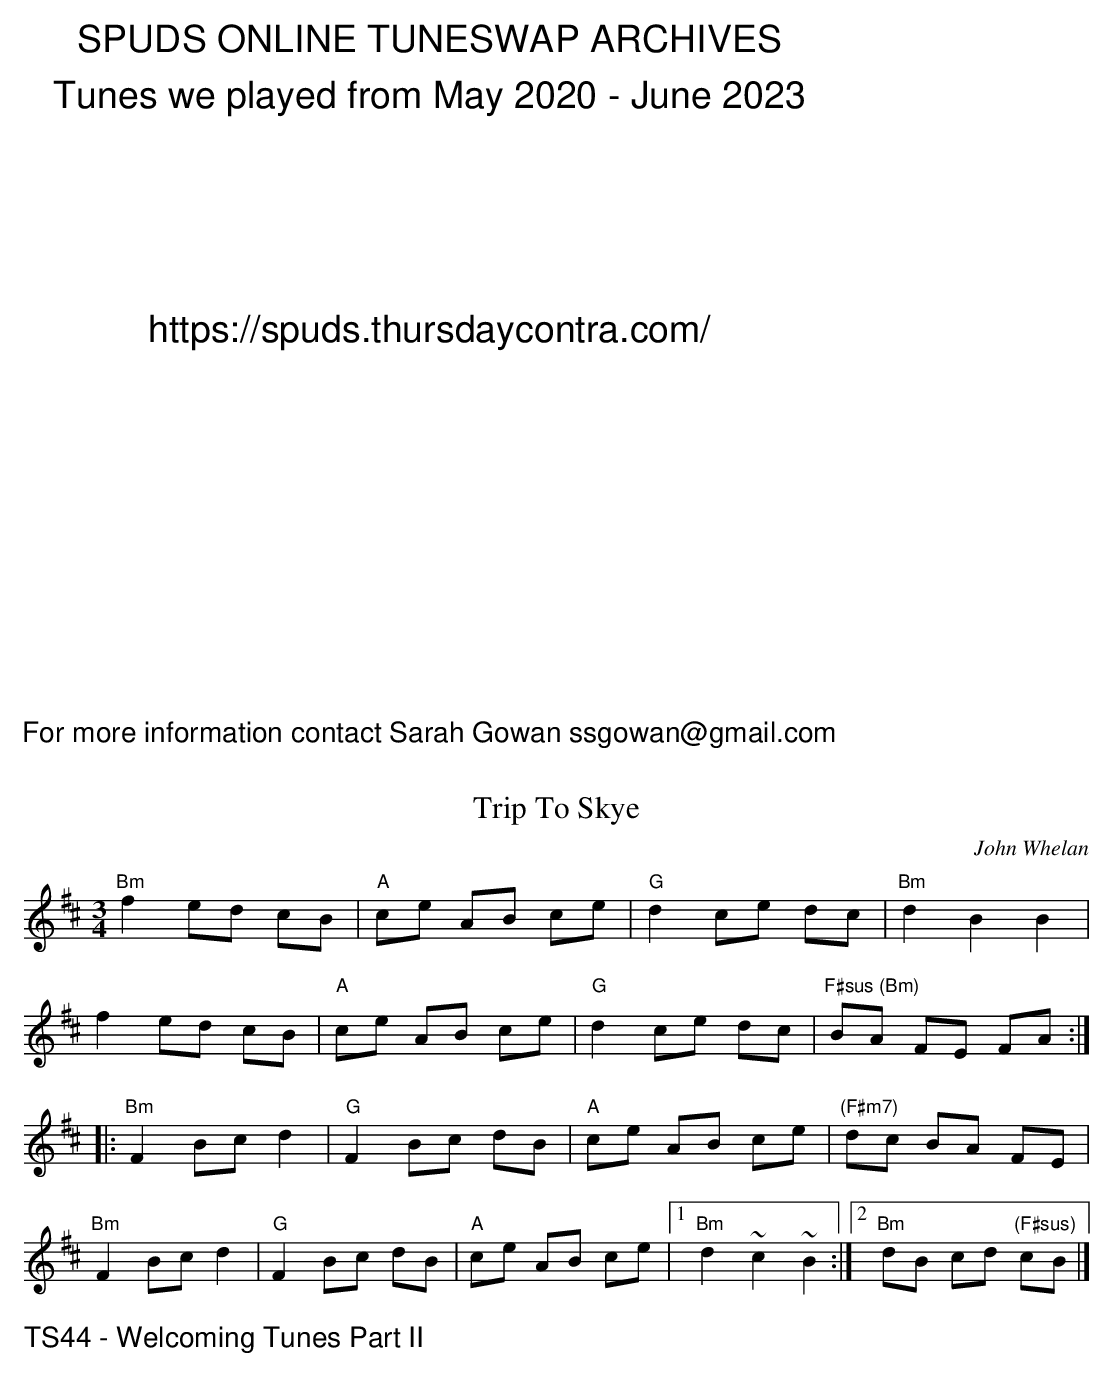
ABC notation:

X:1
T:Trip To Skye
C:John Whelan
M:3/4
L:1/8
K:Bm
"Bm"f2 ed cB|"A"ce AB ce|"G"d2 ce dc|"Bm"d2 B2 B2|
f2 ed cB|"A"ce AB ce|"G"d2 ce dc|"F#sus (Bm)"BA FE FA:|
|:"Bm"F2 Bc d2|"G"F2 Bc dB|"A"ce AB ce|"(F#m7)"dc BA FE|
"Bm"F2 Bc d2|"G"F2 Bc dB|"A"ce AB ce|1"Bm"d2 ~c2""~B2:|2 "Bm"dB cd "(F#sus)"cB|]
